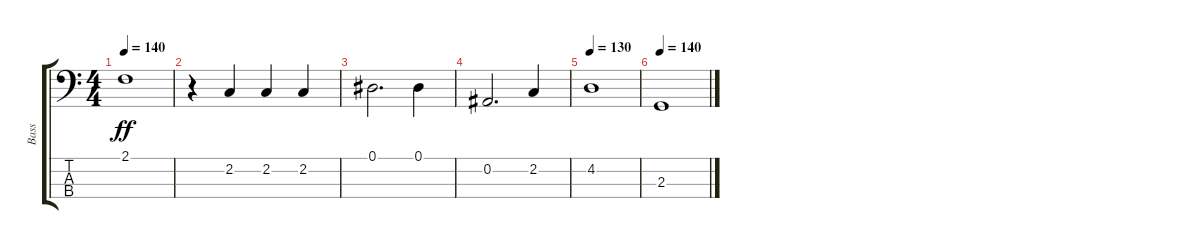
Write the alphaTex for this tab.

\track ("Bass" "Bass") {instrument electricbassfinger}
\staff {score tabs}
\tuning (Eb2 Bb1 F1 C1) {hide}
\ts (4 4)
\tempo 140
\clef f4
\ks c
2.1.1{dy ff} |
r.4 2.2.4 2.2.4 2.2.4 |
0.1.2{d} 0.1.4 |
0.2.2{d} 2.2.4 |
\tempo 130
4.2.1 |
\tempo 140
2.3.1
